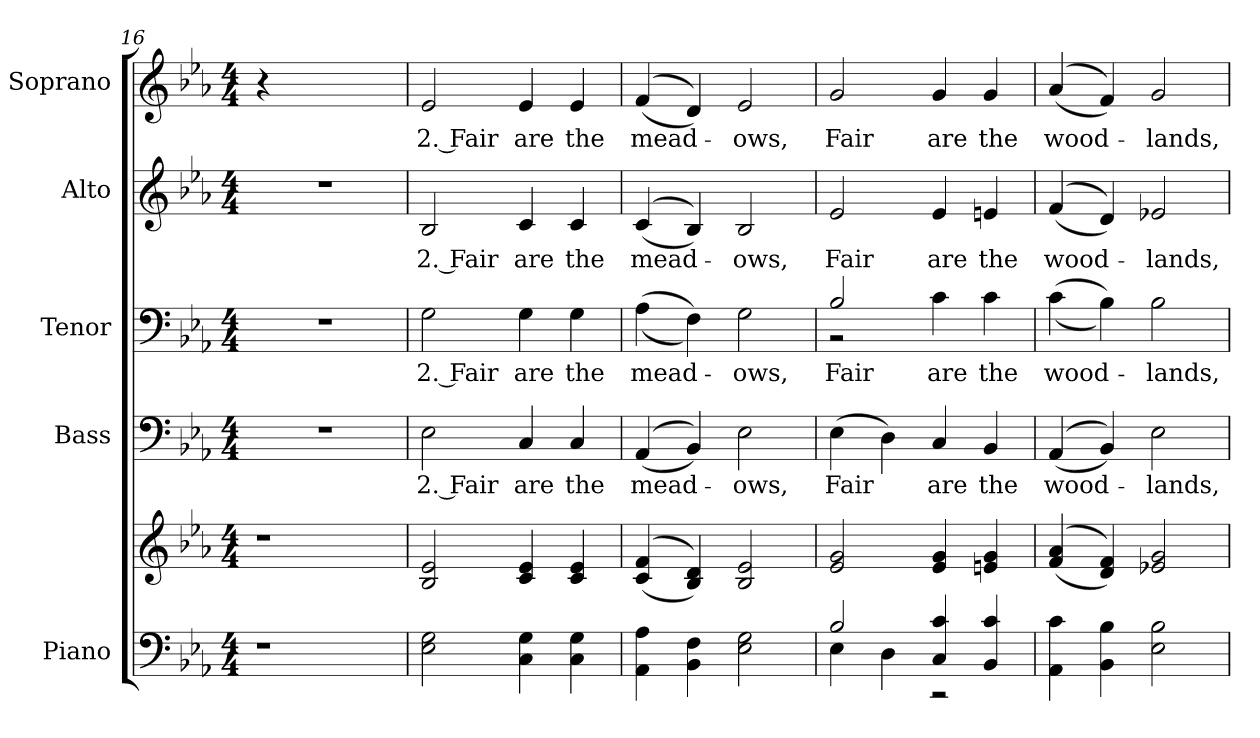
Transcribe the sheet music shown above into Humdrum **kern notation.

**kern	**kern	**kern	**text	**kern	**text	**kern	**text	**kern	**text
*part5	*part5	*part4	*part4	*part3	*part3	*part2	*part2	*part1	*part1
*staff6	*staff5	*staff4	*staff4	*staff3	*staff3	*staff2	*staff2	*staff1	*staff1
*I"Piano	*	*I"Bass	*	*I"Tenor	*	*I"Alto	*	*I"Soprano	*
*I'Pno.	*	*I'B.	*	*I'T.	*	*I'A.	*	*I'S.	*
!!LO:PB:g=z
*clefF4	*clefG2	*clefF4	*	*clefF4	*	*clefG2	*	*clefG2	*
*k[b-e-a-]	*k[b-e-a-]	*k[b-e-a-]	*	*k[b-e-a-]	*	*k[b-e-a-]	*	*k[b-e-a-]	*
*c:	*c:	*c:	*	*c:	*	*c:	*	*c:	*
*M4/4	*M4/4	*M4/4	*	*M4/4	*	*M4/4	*	*M4/4	*
=16	=16	=16	=16	=16	=16	=16	=16	=16	=16
!LO:N:vis=1	!LO:N:vis=1	!LO:N:vis=1	!	!LO:N:vis=1	!	!LO:N:vis=1	!	!	!
4r	4r	1r	.	1r	.	1r	.	4r	.
2.ryy	2.ryy	.	.	.	.	.	.	2.ryy	.
=17	=17	=17	=17	=17	=17	=17	=17	=17	=17
!	!	!	!LO:LY:b:color=#000000	!	!	!	!	!	!
!	!	!	!	!	!LO:LY:b:color=#000000	!	!	!	!
!	!	!	!	!	!	!	!LO:LY:b:color=#000000	!	!
!	!	!	!	!	!	!	!	!	!LO:LY:b:color=#000000
2E-i\ 2Gi	2B-i/ 2e-i	2E-i\	2. Fair	2Gi\	2. Fair	2B-i/	2. Fair	2e-i/	2. Fair
!	!	!	!LO:LY:b:color=#000000	!	!	!	!	!	!
!	!	!	!	!	!LO:LY:b:color=#000000	!	!	!	!
!	!	!	!	!	!	!	!LO:LY:b:color=#000000	!	!
!	!	!	!	!	!	!	!	!	!LO:LY:b:color=#000000
4Ci\ 4Gi	4ci/ 4e-i	4Ci/	are	4Gi\	are	4ci/	are	4e-i/	are
!	!	!	!LO:LY:b:color=#000000	!	!	!	!	!	!
!	!	!	!	!	!LO:LY:b:color=#000000	!	!	!	!
!	!	!	!	!	!	!	!LO:LY:b:color=#000000	!	!
!	!	!	!	!	!	!	!	!	!LO:LY:b:color=#000000
4Ci\ 4Gi	4ci/ 4e-i	4Ci/	the	4Gi\	the	4ci/	the	4e-i/	the
=18	=18	=18	=18	=18	=18	=18	=18	=18	=18
!	!	!	!LO:LY:b:color=#000000	!	!	!	!	!	!
!	!	!	!	!	!LO:LY:b:color=#000000	!	!	!	!
!	!	!	!	!	!	!	!LO:LY:b:color=#000000	!	!
!	!	!	!	!	!	!	!	!	!LO:LY:b:color=#000000
4AA-i\ 4A-i	((4ci/ 4fi	((4AA-i/	mead-	((4A-i\	mead-	((4ci/	mead-	((4fi/	mead-
4BB-i\ 4Fi	4B-i/ 4di))	4BB-i/))	.	4Fi\))	.	4B-i/))	.	4di/))	.
!	!	!	!LO:LY:b:color=#000000	!	!	!	!	!	!
!	!	!	!	!	!LO:LY:b:color=#000000	!	!	!	!
!	!	!	!	!	!	!	!LO:LY:b:color=#000000	!	!
!	!	!	!	!	!	!	!	!	!LO:LY:b:color=#000000
2E-i\ 2Gi	2B-i/ 2e-i	2E-i\	-ows,	2Gi\	-ows,	2B-i/	-ows,	2e-i/	-ows,
!!LO:PB:g=z
=19	=19	=19	=19	=19	=19	=19	=19	=19	=19
*^	*	*	*	*	*	*	*	*	*
!	!	!	!	!LO:LY:b:color=#000000	!	!	!	!	!	!
!	!	!	!	!	!	!LO:LY:b:color=#000000	!	!	!	!
*	*	*	*	*	*^	*	*	*	*	*
!	!	!	!	!	!	!	!	!	!LO:LY:b:color=#000000	!	!
!	!	!	!	!	!	!	!	!	!	!	!LO:LY:b:color=#000000
2B-i/	4E-i\	2e-i/ 2gi	(4E-i\	Fair	2B-i/	2r	Fair	2e-i/	Fair	2gi/	Fair
.	4Di\	.	4Di\)	.	.	.	.	.	.	.	.
!	!	!	!	!LO:LY:b:color=#000000	!	!	!	!	!	!	!
!	!	!	!	!	!	!	!LO:LY:b:color=#000000	!	!	!	!
!	!	!	!	!	!	!	!	!	!LO:LY:b:color=#000000	!	!
!	!	!	!	!	!	!	!	!	!	!	!LO:LY:b:color=#000000
4Ci/ 4ci	2r	4e-i/ 4gi	4Ci/	are	4ci\	2ryy	are	4e-i/	are	4gi/	are
!	!	!	!	!LO:LY:b:color=#000000	!	!	!	!	!	!	!
!	!	!	!	!	!	!	!LO:LY:b:color=#000000	!	!	!	!
!	!	!	!	!	!	!	!	!	!LO:LY:b:color=#000000	!	!
!	!	!	!	!	!	!	!	!	!	!	!LO:LY:b:color=#000000
4BB-i/ 4ci	.	4eni/ 4gi	4BB-i/	the	4ci\	.	the	4eni/	the	4gi/	the
*v	*v	*	*	*	*v	*v	*	*	*	*	*
=20	=20	=20	=20	=20	=20	=20	=20	=20	=20
!	!	!	!LO:LY:b:color=#000000	!	!	!	!	!	!
!	!	!	!	!	!LO:LY:b:color=#000000	!	!	!	!
!	!	!	!	!	!	!	!LO:LY:b:color=#000000	!	!
!	!	!	!	!	!	!	!	!	!LO:LY:b:color=#000000
4AA-i\ 4ci	((4fi/ 4a-i	((4AA-i/	wood-	((4ci\	wood-	((4fi/	wood-	((4a-i/	wood-
4BB-i\ 4B-i	4di/ 4fi))	4BB-i/))	.	4B-i\))	.	4di/))	.	4fi/))	.
!	!	!	!LO:LY:b:color=#000000	!	!	!	!	!	!
!	!	!	!	!	!LO:LY:b:color=#000000	!	!	!	!
!	!	!	!	!	!	!	!LO:LY:b:color=#000000	!	!
!	!	!	!	!	!	!	!	!	!LO:LY:b:color=#000000
2E-i\ 2B-i	2e-Xi/ 2gi	2E-i\	-lands,	2B-i\	-lands,	2e-Xi/	-lands,	2gi/	-lands,
=	=	=	=	=	=	=	=	=	=
*-	*-	*-	*-	*-	*-	*-	*-	*-	*-
